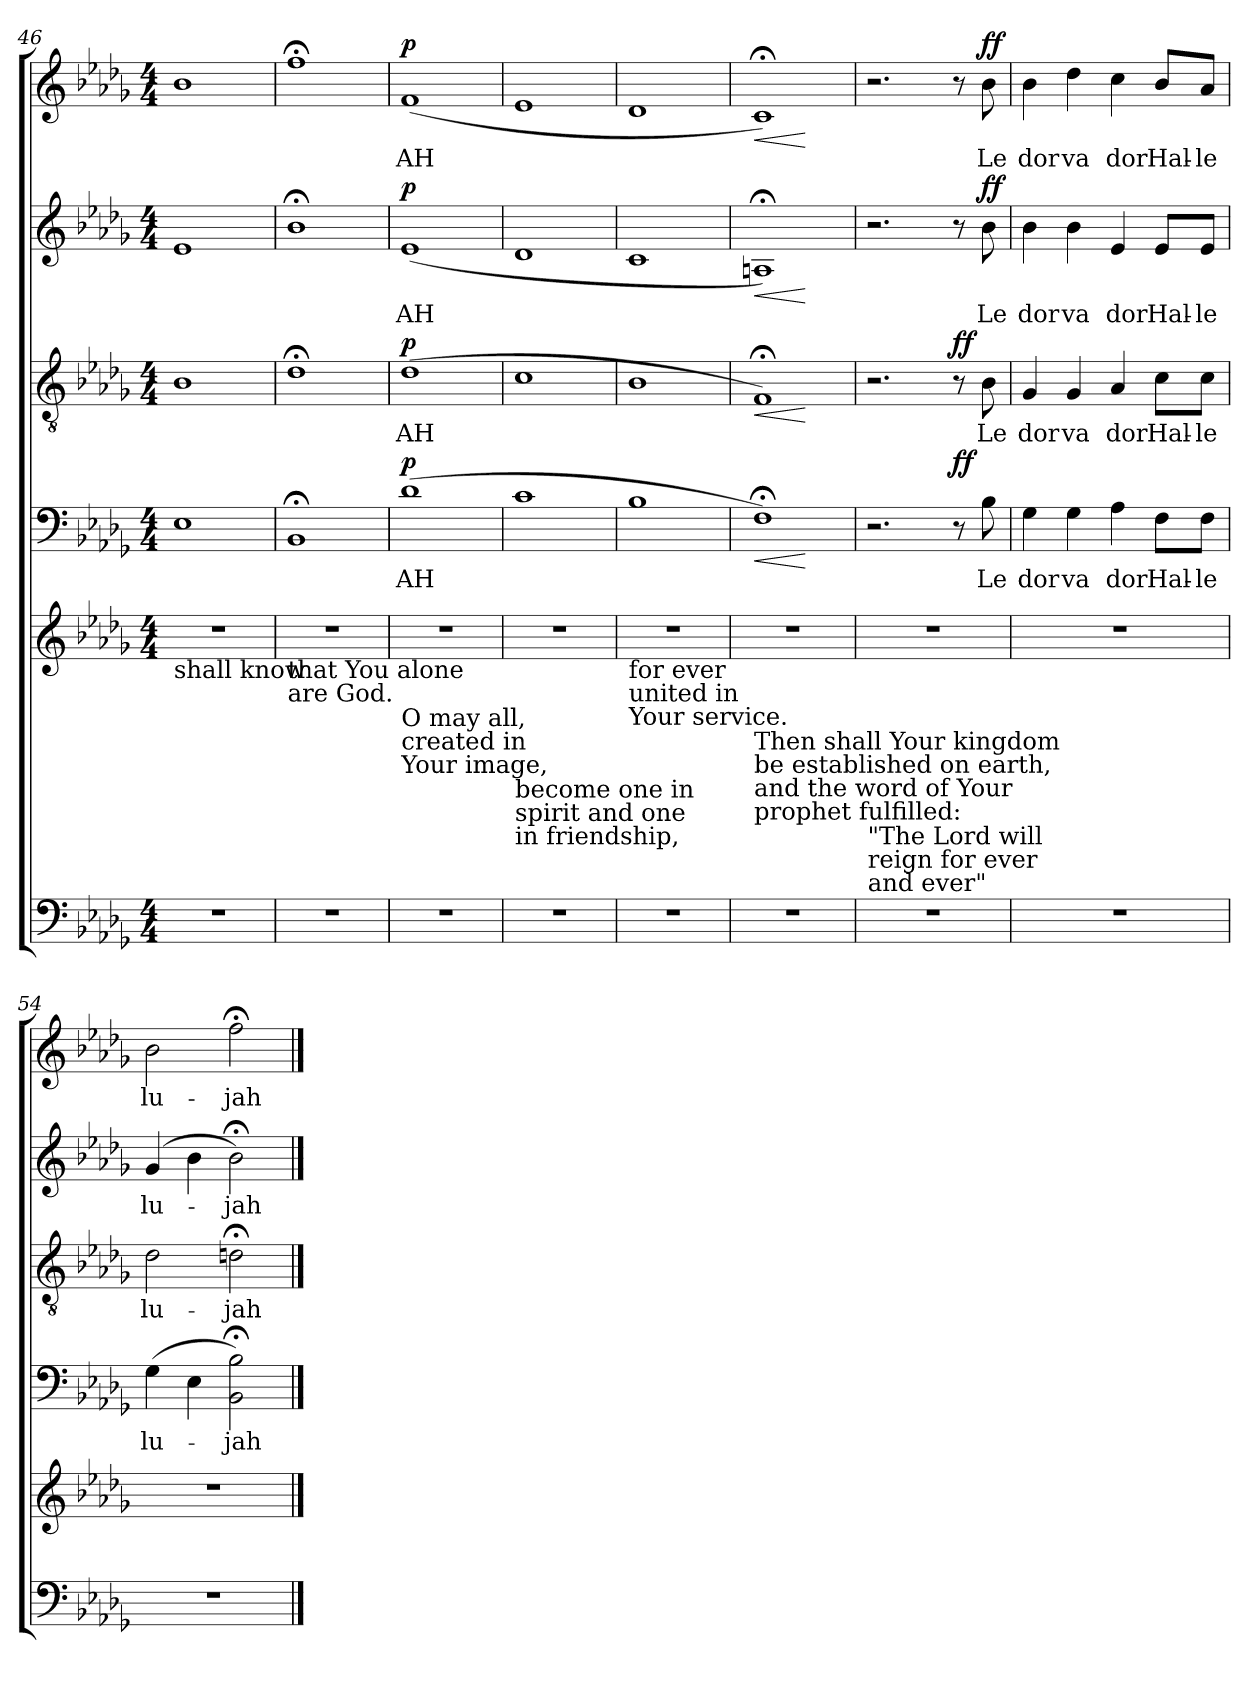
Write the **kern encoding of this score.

**kern	**kern	**kern	**text	**dynam	**kern	**text	**dynam	**kern	**text	**dynam	**kern	**text	**dynam
*part5	*part5	*part4	*part4	*part4	*part3	*part3	*part3	*part2	*part2	*part2	*part1	*part1	*part1
*staff6	*staff5	*staff4	*staff4	*staff4	*staff3	*staff3	*staff3	*staff2	*staff2	*staff2	*staff1	*staff1	*staff1
*clefF4	*clefG2	*clefF4	*	*	*clefGv2	*	*	*clefG2	*	*	*clefG2	*	*
*k[b-e-a-d-g-]	*k[b-e-a-d-g-]	*k[b-e-a-d-g-]	*	*	*k[b-e-a-d-g-]	*	*	*k[b-e-a-d-g-]	*	*	*k[b-e-a-d-g-]	*	*
*b-:	*b-:	*b-:	*	*	*b-:	*	*	*b-:	*	*	*b-:	*	*
*M4/4	*M4/4	*M4/4	*	*	*M4/4	*	*	*M4/4	*	*	*M4/4	*	*
=46	=46	=46	=46	=46	=46	=46	=46	=46	=46	=46	=46	=46	=46
!	!LO:TX:b:t=shall know	!	!	!	!	!	!	!	!	!	!	!	!
1r	1r	1E-	.	.	1B-	.	.	1e-	.	.	1b-	.	.
=47	=47	=47	=47	=47	=47	=47	=47	=47	=47	=47	=47	=47	=47
!	!LO:TX:b:t=that You alone\nare God.	!	!	!	!	!	!	!	!	!	!	!	!
1r	1r	1BB-;<	.	.	1d-;<	.	.	1b-;<	.	.	1ff;<	.	.
=48	=48	=48	=48	=48	=48	=48	=48	=48	=48	=48	=48	=48	=48
!	!LO:TX:b:t=O may all,\ncreated in\nYour image,	!	!	!	!	!	!	!	!	!	!	!	!
!	!	!	!LO:LY:b	!LO:DY:b	!	!LO:LY:b	!LO:DY:b	!	!LO:LY:b	!LO:DY:b	!	!LO:LY:b	!LO:DY:b
1r	1r	(>1d-	AH	p	(>1d-	AH	p	(<1e-	AH	p	(<1f	AH	p
!!LO:LB:g=z
=49	=49	=49	=49	=49	=49	=49	=49	=49	=49	=49	=49	=49	=49
!	!LO:TX:b:t=become one in\nspirit and one\nin friendship,	!	!	!	!	!	!	!	!	!	!	!	!
1r	1r	1c	.	.	1c	.	.	1d-	.	.	1e-	.	.
=50	=50	=50	=50	=50	=50	=50	=50	=50	=50	=50	=50	=50	=50
!	!LO:TX:b:t=for ever\nunited in\nYour service.	!	!	!	!	!	!	!	!	!	!	!	!
1r	1r	1B-	.	.	1B-	.	.	1c	.	.	1d-	.	.
=51	=51	=51	=51	=51	=51	=51	=51	=51	=51	=51	=51	=51	=51
!	!LO:TX:b:t=Then shall Your kingdom\nbe established on earth,\nand the word of Your\nprophet fulfilled&colon;	!	!	!	!	!	!	!	!	!	!	!	!
!	!	!	!	!LO:HP:b	!	!	!LO:HP:b	!	!	!LO:HP:b	!	!	!LO:HP:b
1r	1r	1F;<)	.	<	1F;<)	.	<	1An;<)	.	<	1c;<)	.	<
.	.	.	.	[	.	.	[	.	.	[	.	.	[
=52	=52	=52	=52	=52	=52	=52	=52	=52	=52	=52	=52	=52	=52
!	!LO:TX:b:t="The Lord will\nreign for ever \nand ever"	!	!	!	!	!	!	!	!	!	!	!	!
1r	1r	2.r	.	.	2.r	.	.	2.r	.	.	2.r	.	.
!	!	!	!	!LO:DY:a	!	!	!LO:DY:a	!	!	!	!	!	!
.	.	8r	.	ff	8r	.	ff	8r	.	.	8r	.	.
!	!	!	!LO:LY:b	!	!	!LO:LY:b	!	!	!LO:LY:b	!LO:DY:a	!	!LO:LY:b	!LO:DY:a
.	.	8B-\	Le	.	8B-\	Le	.	8b-\	Le	ff	8b-\	Le	ff
=53	=53	=53	=53	=53	=53	=53	=53	=53	=53	=53	=53	=53	=53
!	!	!	!LO:LY:b	!	!	!LO:LY:b	!	!	!LO:LY:b	!	!	!LO:LY:b	!
1r	1r	4G-\	dor	.	4G-/	dor	.	4b-\	dor	.	4b-\	dor	.
!	!	!	!LO:LY:b	!	!	!LO:LY:b	!	!	!LO:LY:b	!	!	!LO:LY:b	!
.	.	4G-\	va	.	4G-/	va	.	4b-\	va	.	4dd-\	va	.
!	!	!	!LO:LY:b	!	!	!LO:LY:b	!	!	!LO:LY:b	!	!	!LO:LY:b	!
.	.	4A-\	dor	.	4A-/	dor	.	4e-/	dor	.	4cc\	dor	.
!	!	!	!LO:LY:b	!	!	!LO:LY:b	!	!	!LO:LY:b	!	!	!LO:LY:b	!
.	.	8F\L	Hal-	.	8c\L	Hal-	.	8e-/L	Hal-	.	8b-/L	Hal-	.
!	!	!	!LO:LY:b	!	!	!LO:LY:b	!	!	!LO:LY:b	!	!	!LO:LY:b	!
.	.	8F\J	-le	.	8c\J	-le	.	8e-/J	-le	.	8a-/J	-le	.
=54	=54	=54	=54	=54	=54	=54	=54	=54	=54	=54	=54	=54	=54
!	!	!	!LO:LY:b	!	!	!LO:LY:b	!	!	!LO:LY:b	!	!	!LO:LY:b	!
1r	1r	(4G-\	lu-	.	2d-\	lu-	.	(4g-/	lu-	.	2b-\	lu-	.
.	.	4E-\	.	.	.	.	.	4b-\	.	.	.	.	.
!	!	!	!LO:LY:b	!	!	!LO:LY:b	!	!	!LO:LY:b	!	!	!LO:LY:b	!
.	.	2BB-\;< 2B-\;<)	jah	.	2dn;<\	-jah	.	2b-;<\)	-jah	.	2ff;<\	-jah	.
==	==	==	==	==	==	==	==	==	==	==	==	==	==
*-	*-	*-	*-	*-	*-	*-	*-	*-	*-	*-	*-	*-	*-
